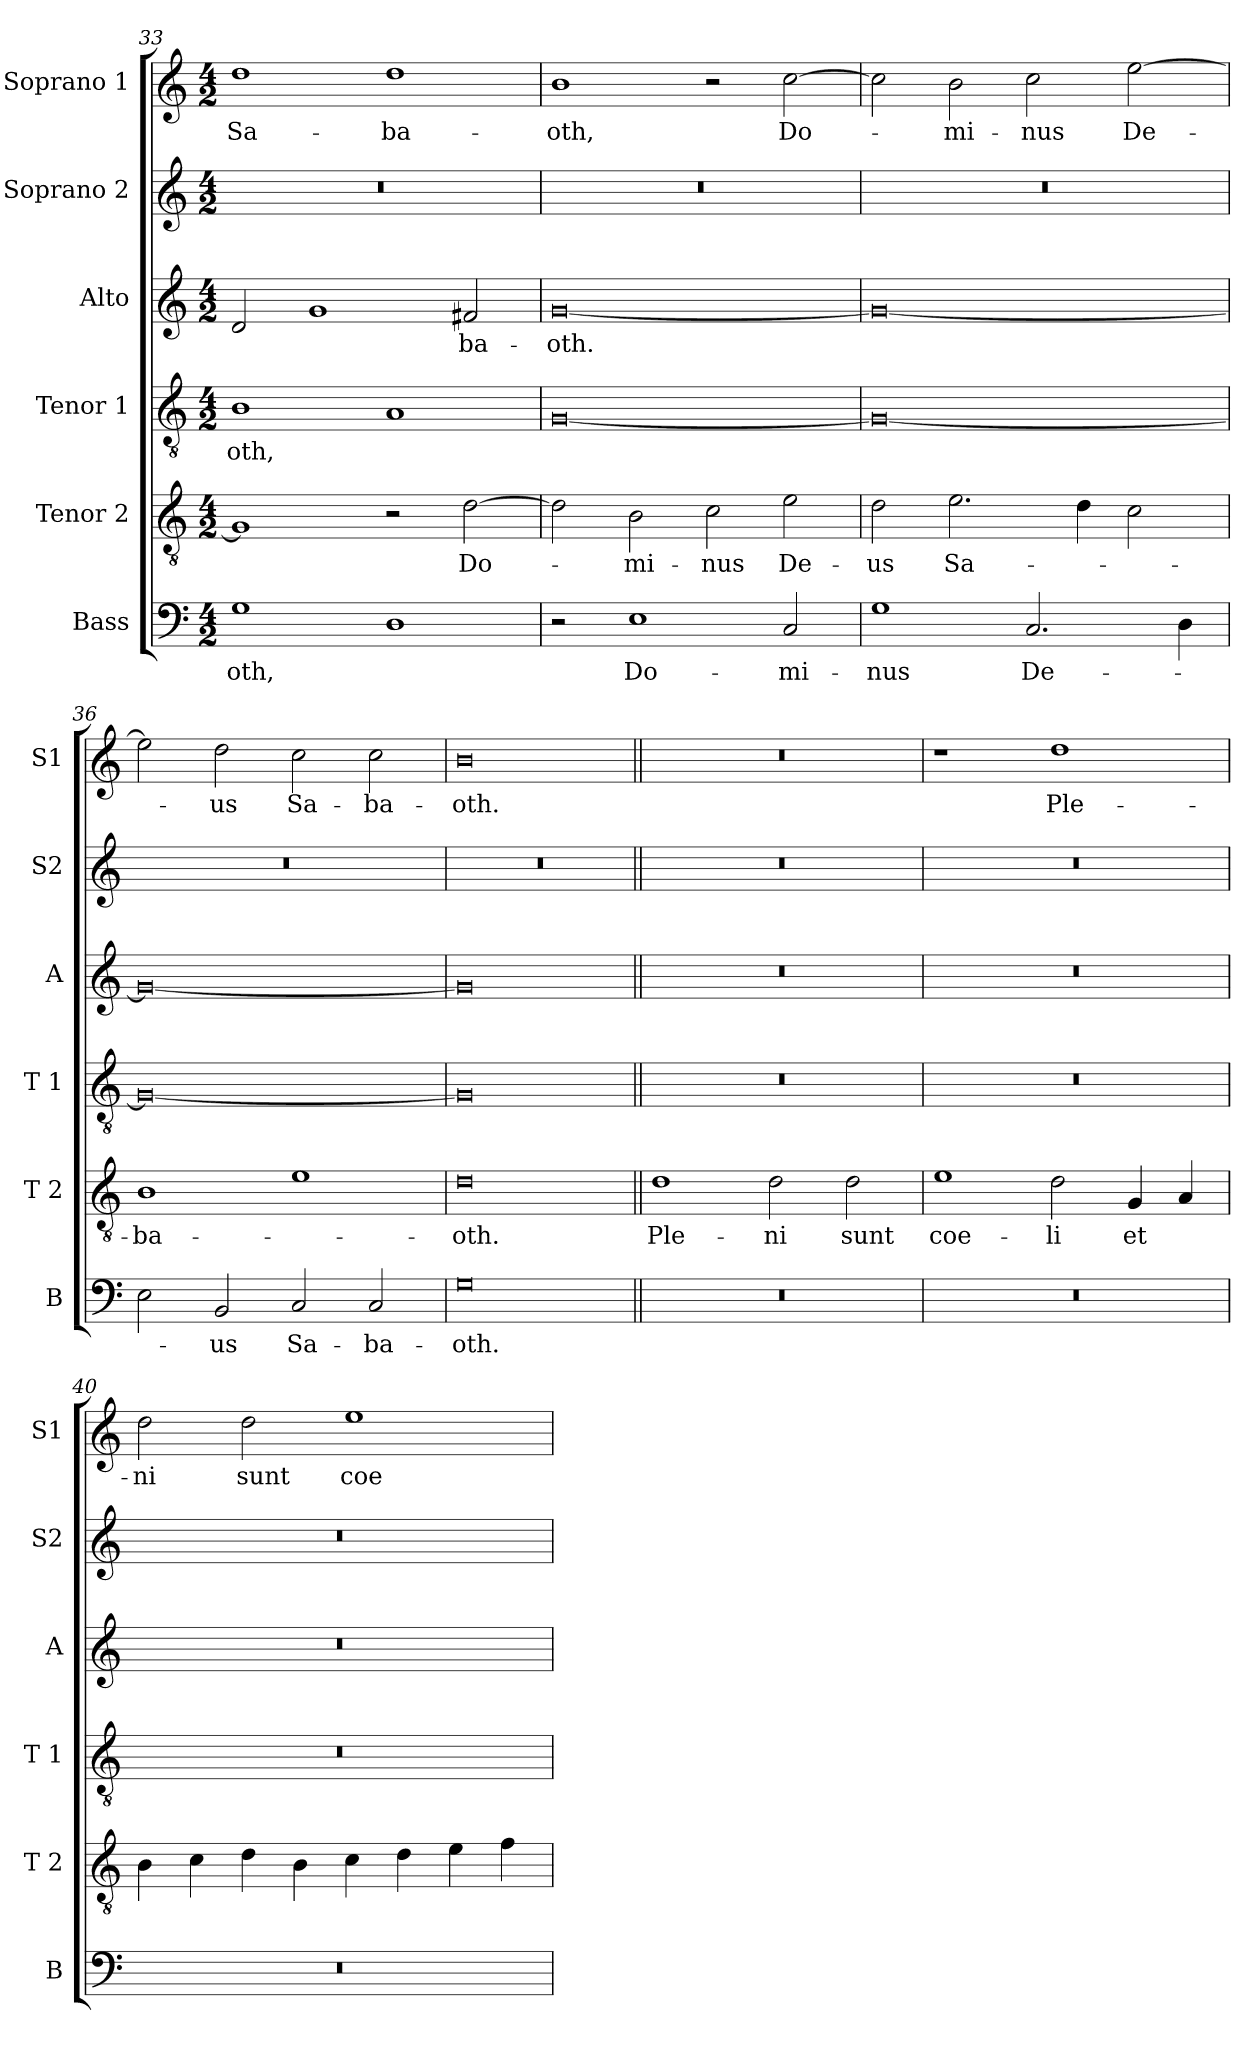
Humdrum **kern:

**kern	**text	**kern	**text	**kern	**text	**kern	**text	**kern	**kern	**text
*part6	*part6	*part5	*part5	*part4	*part4	*part3	*part3	*part2	*part1	*part1
*staff6	*staff6	*staff5	*staff5	*staff4	*staff4	*staff3	*staff3	*staff2	*staff1	*staff1
*I"Bass	*	*I"Tenor 2	*	*I"Tenor 1	*	*I"Alto	*	*I"Soprano 2	*I"Soprano 1	*
*I'B	*	*I'T 2	*	*I'T 1	*	*I'A	*	*I'S2	*I'S1	*
*clefF4	*	*clefGv2	*	*clefGv2	*	*clefG2	*	*clefG2	*clefG2	*
*k[]	*	*k[]	*	*k[]	*	*k[]	*	*k[]	*k[]	*
*C:	*	*C:	*	*C:	*	*C:	*	*C:	*C:	*
*M4/2	*	*M4/2	*	*M4/2	*	*M4/2	*	*M4/2	*M4/2	*
=33	=33	=33	=33	=33	=33	=33	=33	=33	=33	=33
!	!LO:LY:b	!	!	!	!LO:LY:b	!	!	!	!	!LO:LY:b
1G	-oth,	1G]	.	1B	-oth,	2d/	.	0r	1dd	Sa-
.	.	.	.	.	.	1g	.	.	.	.
!	!	!	!	!	!	!	!	!	!	!LO:LY:b
1D	.	2r	.	1A	.	.	.	.	1dd	-ba-
!	!	!	!LO:LY:b	!	!	!	!LO:LY:b	!	!	!
.	.	[2d\	Do-	.	.	2f#X/	-ba-	.	.	.
=34	=34	=34	=34	=34	=34	=34	=34	=34	=34	=34
!	!	!	!	!	!	!	!LO:LY:b	!	!	!LO:LY:b
2r	.	2d\]	.	[0G	.	[0g	-oth.	0r	1b	-oth,
!	!LO:LY:b	!	!LO:LY:b	!	!	!	!	!	!	!
1E	Do-	2B\	-mi-	.	.	.	.	.	.	.
!	!	!	!LO:LY:b	!	!	!	!	!	!	!
.	.	2c\	-nus	.	.	.	.	.	2r	.
!	!LO:LY:b	!	!LO:LY:b	!	!	!	!	!	!	!LO:LY:b
2C/	-mi-	2e\	De-	.	.	.	.	.	[2cc\	Do-
=35	=35	=35	=35	=35	=35	=35	=35	=35	=35	=35
!	!LO:LY:b	!	!LO:LY:b	!	!	!	!	!	!	!
1G	-nus	2d\	-us	0G_	.	0g_	.	0r	2cc\]	.
!	!	!	!LO:LY:b	!	!	!	!	!	!	!LO:LY:b
.	.	2.e\	Sa-	.	.	.	.	.	2b\	-mi-
!	!LO:LY:b	!	!	!	!	!	!	!	!	!LO:LY:b
2.C/	De-	.	.	.	.	.	.	.	2cc\	-nus
.	.	4d\	.	.	.	.	.	.	.	.
!	!	!	!	!	!	!	!	!	!	!LO:LY:b
.	.	2c\	.	.	.	.	.	.	[2ee\	De-
4D\	.	.	.	.	.	.	.	.	.	.
=36	=36	=36	=36	=36	=36	=36	=36	=36	=36	=36
!	!	!	!LO:LY:b	!	!	!	!	!	!	!
2E\	.	1B	-ba-	0G_	.	0g_	.	0r	2ee\]	.
!	!LO:LY:b	!	!	!	!	!	!	!	!	!LO:LY:b
2BB/	-us	.	.	.	.	.	.	.	2dd\	-us
!	!LO:LY:b	!	!	!	!	!	!	!	!	!LO:LY:b
2C/	Sa-	1e	.	.	.	.	.	.	2cc\	Sa-
!	!LO:LY:b	!	!	!	!	!	!	!	!	!LO:LY:b
2C/	-ba-	.	.	.	.	.	.	.	2cc\	-ba-
=37	=37	=37	=37	=37	=37	=37	=37	=37	=37	=37
!	!LO:LY:b	!	!LO:LY:b	!	!	!	!	!	!	!LO:LY:b
0G	-oth.	0d	-oth.	0G]	.	0g]	.	0r	0b	-oth.
!!LO:LB:g=z
=38||	=38||	=38||	=38||	=38||	=38||	=38||	=38||	=38||	=38||	=38||
!	!	!	!LO:LY:b	!	!	!	!	!	!	!
0r	.	1d	Ple-	0r	.	0r	.	0r	0r	.
!	!	!	!LO:LY:b	!	!	!	!	!	!	!
.	.	2d\	-ni	.	.	.	.	.	.	.
!	!	!	!LO:LY:b	!	!	!	!	!	!	!
.	.	2d\	sunt	.	.	.	.	.	.	.
=39	=39	=39	=39	=39	=39	=39	=39	=39	=39	=39
!	!	!	!LO:LY:b	!	!	!	!	!	!	!
0r	.	1e	coe-	0r	.	0r	.	0r	1r	.
!	!	!	!LO:LY:b	!	!	!	!	!	!	!LO:LY:b
.	.	2d\	-li	.	.	.	.	.	1dd	Ple-
!	!	!	!LO:LY:b	!	!	!	!	!	!	!
.	.	4G/	et	.	.	.	.	.	.	.
.	.	4A/	.	.	.	.	.	.	.	.
=40	=40	=40	=40	=40	=40	=40	=40	=40	=40	=40
!	!	!	!	!	!	!	!	!	!	!LO:LY:b
0r	.	4B\	.	0r	.	0r	.	0r	2dd\	-ni
.	.	4c\	.	.	.	.	.	.	.	.
!	!	!	!	!	!	!	!	!	!	!LO:LY:b
.	.	4d\	.	.	.	.	.	.	2dd\	sunt
.	.	4B\	.	.	.	.	.	.	.	.
!	!	!	!	!	!	!	!	!	!	!LO:LY:b
.	.	4c\	.	.	.	.	.	.	1ee	coe-
.	.	4d\	.	.	.	.	.	.	.	.
.	.	4e\	.	.	.	.	.	.	.	.
.	.	4f\	.	.	.	.	.	.	.	.
=	=	=	=	=	=	=	=	=	=	=
*-	*-	*-	*-	*-	*-	*-	*-	*-	*-	*-
